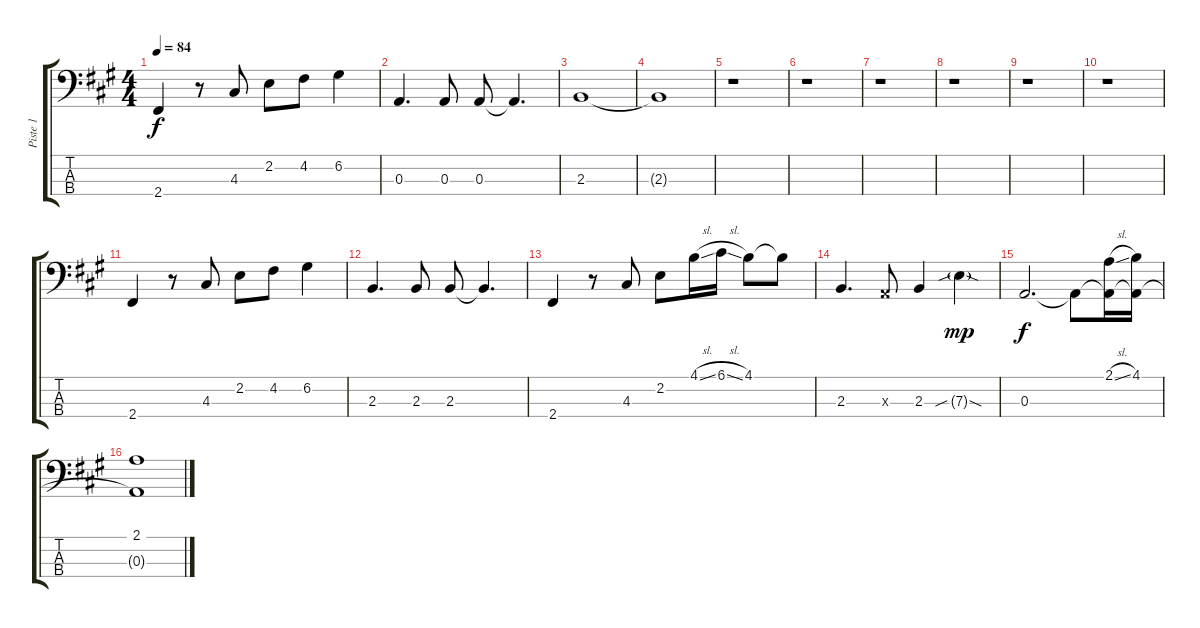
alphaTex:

\track ("Piste 1" "Piste 1") {instrument electricbassfinger}
\staff {score tabs}
\tuning (G2 D2 A1 E1) {hide}
\ts (4 4)
\tempo 84
\clef f4
\ks a
2.4.4{dy f} r.8 4.3.8 2.2.8 4.2.8 6.2.4 |
0.3.4{d} 0.3.8 0.3.8 0.3{t}.4{d} |
2.3.1 |
2.3{t}.1 |
r.1 |
r.1 |
r.1 |
r.1 |
r.1 |
r.1 |
2.4.4 r.8 4.3.8 2.2.8 4.2.8 6.2.4 |
2.3.4{d} 2.3.8 2.3.8 2.3{t}.4{d} |
2.4.4 r.8 4.3.8 2.2.8 4.1{sl}.16 6.1{sl}.16 4.1.8 4.1{t}.8 |
2.3.4{d} 0.3{x}.8 2.3.4 7.3{sib sod g}.4{dy mp} |
0.3.2{d dy f} 0.3{t}.8 (2.1{sl} 0.3{t}).16 (4.1 0.3{t}).16 |
(2.1 0.3{t}).1
